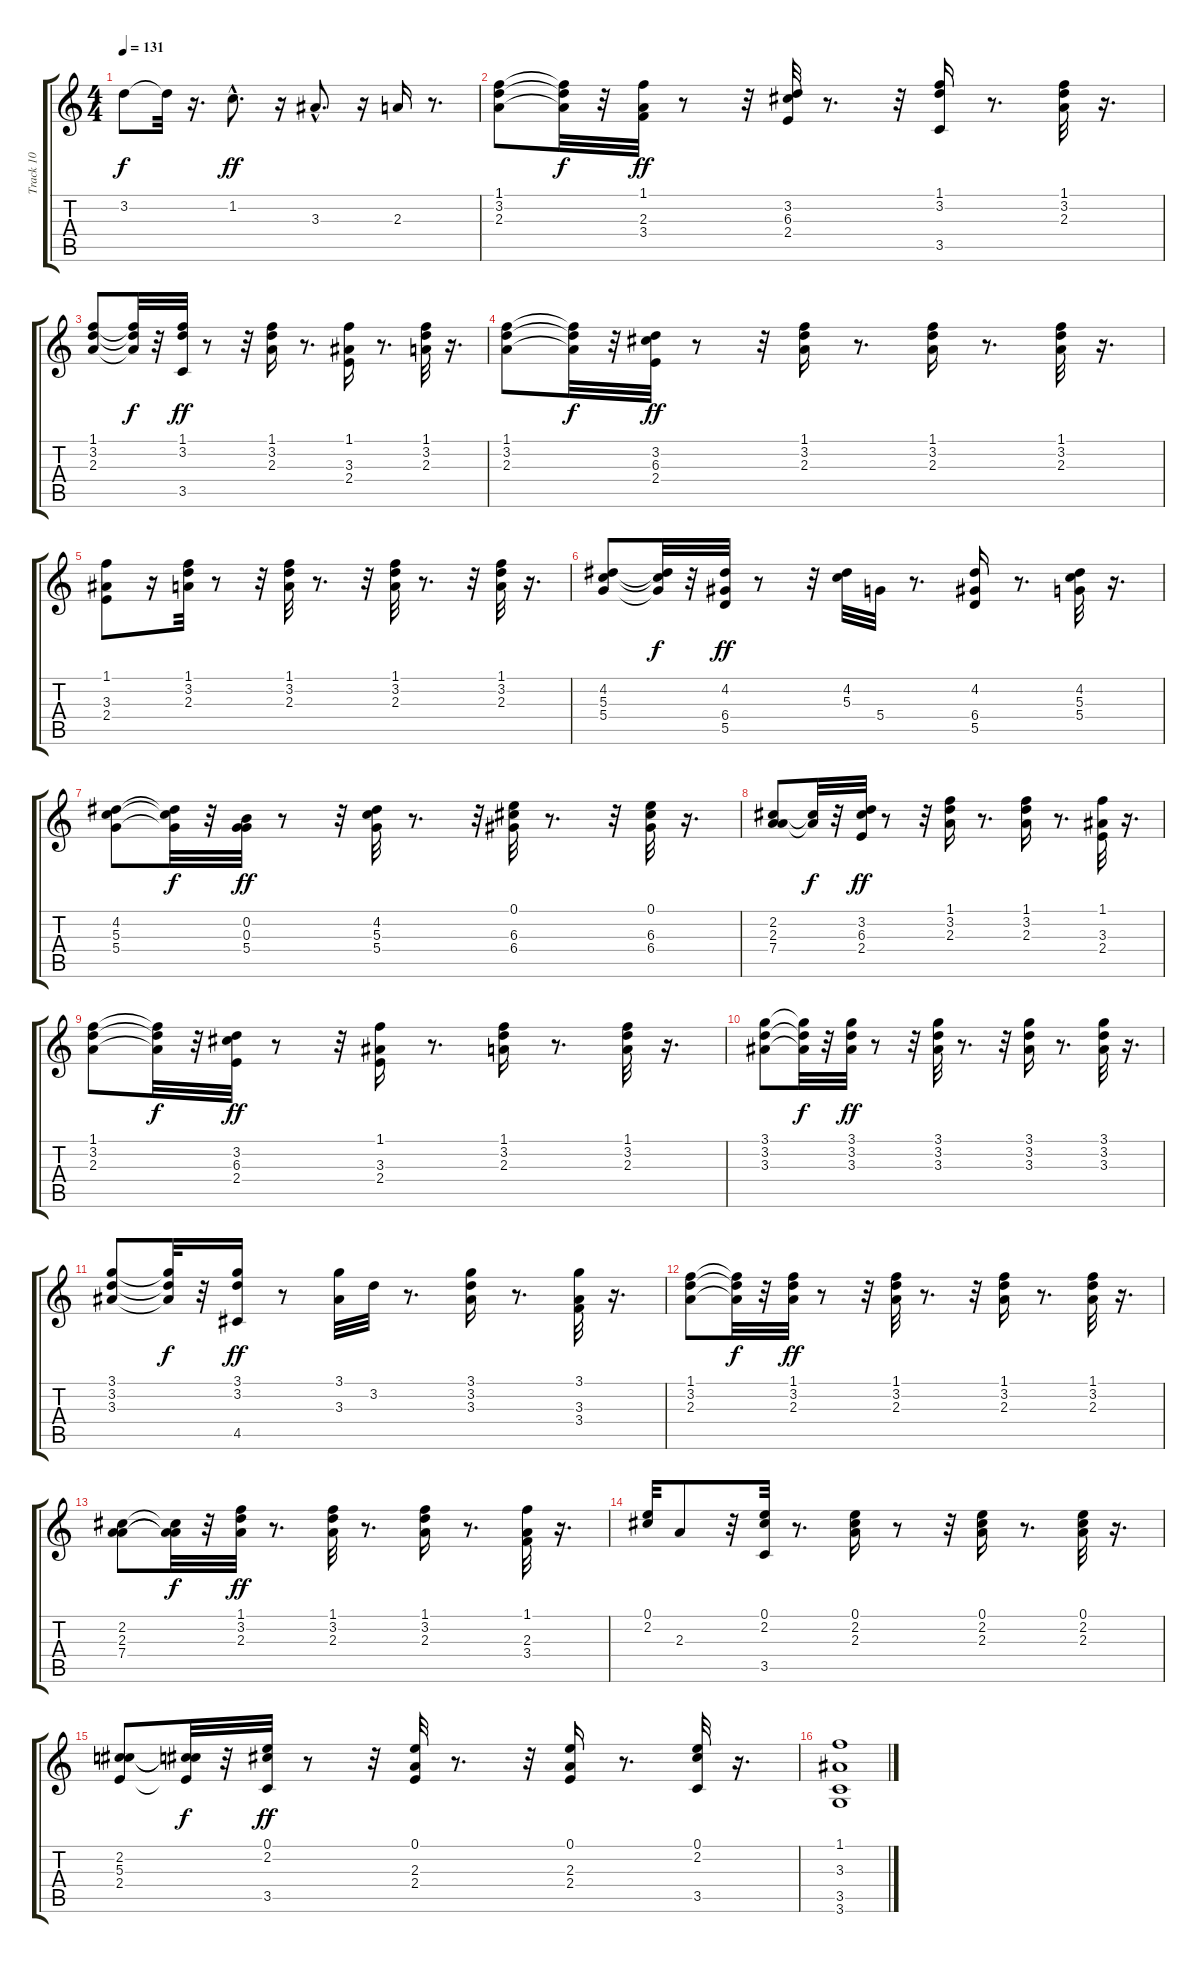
\track ("Track 10" "Track 10") {instrument acousticguitarsteel}
\staff {score tabs}
\tuning (E4 B3 G3 D3 A2 E2) {hide}
\ts (4 4)
\tempo 131
\clef g2
\ks c
3.2{t}.8{dy f} 3.2{t}.32 r.16{d} 1.2{hac}.8{d dy ff} r.16 3.3{hac}.8{d} r.16 2.3.16 r.8{d} |
(1.1 3.2 2.3).8 (1.1{t} 3.2{t} 2.3{t}).32{dy f} r.32 (1.1 2.3 3.4).32{dy ff} r.8 r.32 (3.2 6.3 2.4).32 r.8{d} r.32 (1.1 3.2 3.5).16 r.8{d} (1.1 3.2 2.3).32 r.16{d} |
(1.1 3.2 2.3).8 (1.1{t} 3.2{t} 2.3{t}).32{dy f} r.32 (1.1 3.2 3.5).32{dy ff} r.8 r.32 (1.1 3.2 2.3).16 r.8{d} (1.1 3.3 2.4).16 r.8{d} (1.1 3.2 2.3).32 r.16{d} |
(1.1 3.2 2.3).8 (1.1{t} 3.2{t} 2.3{t}).32{dy f} r.32 (3.2 6.3 2.4).32{dy ff} r.8 r.32 (1.1 3.2 2.3).16 r.8{d} (1.1 3.2 2.3).16 r.8{d} (1.1 3.2 2.3).32 r.16{d} |
(1.1 3.3 2.4).8 r.16 (1.1 3.2 2.3).32 r.8 r.32 (1.1 3.2 2.3).32 r.8{d} r.32 (1.1 3.2 2.3).32 r.8{d} r.32 (1.1 3.2 2.3).32 r.16{d} |
(4.2 5.3 5.4).8 (4.2{t} 5.3{t} 5.4{t}).32{dy f} r.32 (4.2 6.4 5.5).32{dy ff} r.8 r.32 (4.2 5.3).32 5.4.32 r.8{d} (4.2 6.4 5.5).16 r.8{d} (4.2 5.3 5.4).32 r.16{d} |
(4.2 5.3 5.4).8 (4.2{t} 5.3{t} 5.4{t}).32{dy f} r.32 (0.2 0.3 5.4).32{dy ff} r.8 r.32 (4.2 5.3 5.4).32 r.8{d} r.32 (0.1 6.3 6.4).32 r.8{d} r.32 (0.1 6.3 6.4).32 r.16{d} |
(2.2 2.3 7.4).8 (2.2{t} 2.3{t}).32{dy f} r.32 (3.2 6.3 2.4).32{dy ff} r.8 r.32 (1.1 3.2 2.3).16 r.8{d} (1.1 3.2 2.3).16 r.8{d} (1.1 3.3 2.4).32 r.16{d} |
(1.1 3.2 2.3).8 (1.1{t} 3.2{t} 2.3{t}).32{dy f} r.32 (3.2 6.3 2.4).32{dy ff} r.8 r.32 (1.1 3.3 2.4).16 r.8{d} (1.1 3.2 2.3).16 r.8{d} (1.1 3.2 2.3).32 r.16{d} |
(3.1 3.2 3.3).8 (3.1{t} 3.2{t} 3.3{t}).32{dy f} r.32 (3.1 3.2 3.3).32{dy ff} r.8 r.32 (3.1 3.2 3.3).32 r.8{d} r.32 (3.1 3.2 3.3).16 r.8{d} (3.1 3.2 3.3).32 r.16{d} |
(3.1 3.2 3.3).8 (3.1{t} 3.2{t} 3.3{t}).32{dy f} r.32 (3.1 3.2 4.5).16{dy ff} r.8 (3.1 3.3).32 3.2.32 r.8{d} (3.1 3.2 3.3).16 r.8{d} (3.1 3.3 3.4).32 r.16{d} |
(1.1 3.2 2.3).8 (1.1{t} 3.2{t} 2.3{t}).32{dy f} r.32 (1.1 3.2 2.3).32{dy ff} r.8 r.32 (1.1 3.2 2.3).32 r.8{d} r.32 (1.1 3.2 2.3).16 r.8{d} (1.1 3.2 2.3).32 r.16{d} |
(2.2 2.3 7.4).8 (2.2{t} 2.3{t} 7.4{t}).32{dy f} r.32 (1.1 3.2 2.3).32{dy ff} r.8{d} (1.1 3.2 2.3).32 r.8{d} (1.1 3.2 2.3).16 r.8{d} (1.1 2.3 3.4).32 r.16{d} |
(0.1 2.2).32 2.3.8 r.32 (0.1 2.2 3.5).32 r.8{d} (0.1 2.2 2.3).16 r.8 r.32 (0.1 2.2 2.3).16 r.8{d} (0.1 2.2 2.3).32 r.16{d} |
(2.2 5.3 2.4).8 (2.2{t} 5.3{t} 2.4{t}).32{dy f} r.32 (0.1 2.2 3.5).32{dy ff} r.8 r.32 (0.1 2.3 2.4).32 r.8{d} r.32 (0.1 2.3 2.4).16 r.8{d} (0.1 2.2 3.5).32 r.16{d} |
(1.1 3.3 3.5 3.6).1
